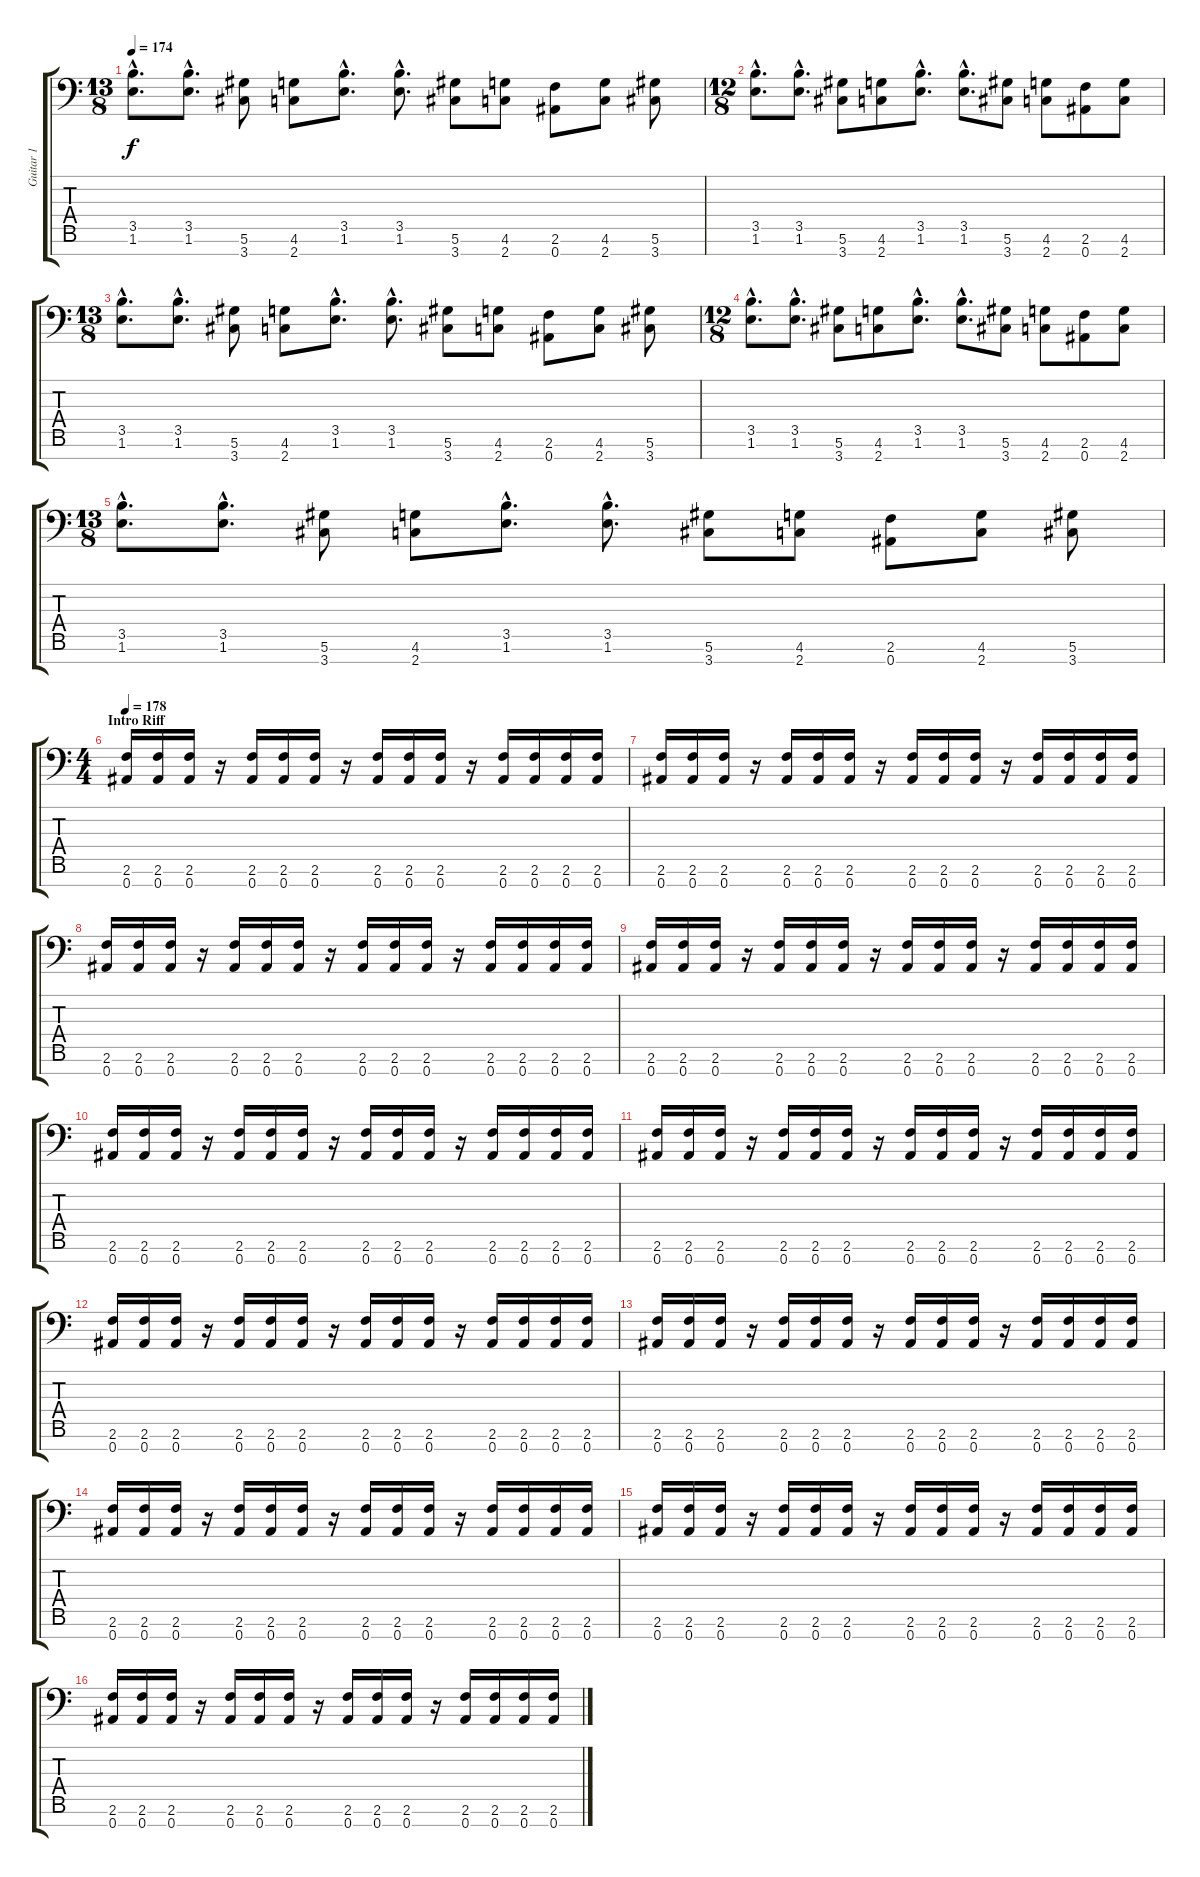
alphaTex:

\track ("Guitar 1" "Guitar 1") {instrument distortionguitar}
\staff {score tabs}
\tuning (Eb4 Bb3 Gb3 Db3 Ab2 Eb2 Bb1) {hide}
\ts (13 8)
\tempo 174
\clef f4
\ks c
(3.5{hac} 1.6{hac}).8{d dy f} (3.5{hac} 1.6{hac}).8{d} (5.6 3.7).8 (4.6 2.7).8 (3.5{hac} 1.6{hac}).8{d} (3.5{hac} 1.6{hac}).8{d} (5.6 3.7).8 (4.6 2.7).8 (2.6 0.7).8 (4.6 2.7).8 (5.6 3.7).8 |
\ts (12 8)
(3.5{hac} 1.6{hac}).8{d} (3.5{hac} 1.6{hac}).8{d} (5.6 3.7).8 (4.6 2.7).8 (3.5{hac} 1.6{hac}).8{d} (3.5{hac} 1.6{hac}).8{d} (5.6 3.7).8 (4.6 2.7).8 (2.6 0.7).8 (4.6 2.7).8 |
\ts (13 8)
(3.5{hac} 1.6{hac}).8{d} (3.5{hac} 1.6{hac}).8{d} (5.6 3.7).8 (4.6 2.7).8 (3.5{hac} 1.6{hac}).8{d} (3.5{hac} 1.6{hac}).8{d} (5.6 3.7).8 (4.6 2.7).8 (2.6 0.7).8 (4.6 2.7).8 (5.6 3.7).8 |
\ts (12 8)
(3.5{hac} 1.6{hac}).8{d} (3.5{hac} 1.6{hac}).8{d} (5.6 3.7).8 (4.6 2.7).8 (3.5{hac} 1.6{hac}).8{d} (3.5{hac} 1.6{hac}).8{d} (5.6 3.7).8 (4.6 2.7).8 (2.6 0.7).8 (4.6 2.7).8 |
\ts (13 8)
(3.5{hac} 1.6{hac}).8{d} (3.5{hac} 1.6{hac}).8{d} (5.6 3.7).8 (4.6 2.7).8 (3.5{hac} 1.6{hac}).8{d} (3.5{hac} 1.6{hac}).8{d} (5.6 3.7).8 (4.6 2.7).8 (2.6 0.7).8 (4.6 2.7).8 (5.6 3.7).8 |
\ts (4 4)
\section ("" "Intro Riff")
\tempo 178
(2.6 0.7).16 (2.6 0.7).16 (2.6 0.7).16 r.16 (2.6 0.7).16 (2.6 0.7).16 (2.6 0.7).16 r.16 (2.6 0.7).16 (2.6 0.7).16 (2.6 0.7).16 r.16 (2.6 0.7).16 (2.6 0.7).16 (2.6 0.7).16 (2.6 0.7).16 |
(2.6 0.7).16 (2.6 0.7).16 (2.6 0.7).16 r.16 (2.6 0.7).16 (2.6 0.7).16 (2.6 0.7).16 r.16 (2.6 0.7).16 (2.6 0.7).16 (2.6 0.7).16 r.16 (2.6 0.7).16 (2.6 0.7).16 (2.6 0.7).16 (2.6 0.7).16 |
(2.6 0.7).16 (2.6 0.7).16 (2.6 0.7).16 r.16 (2.6 0.7).16 (2.6 0.7).16 (2.6 0.7).16 r.16 (2.6 0.7).16 (2.6 0.7).16 (2.6 0.7).16 r.16 (2.6 0.7).16 (2.6 0.7).16 (2.6 0.7).16 (2.6 0.7).16 |
(2.6 0.7).16 (2.6 0.7).16 (2.6 0.7).16 r.16 (2.6 0.7).16 (2.6 0.7).16 (2.6 0.7).16 r.16 (2.6 0.7).16 (2.6 0.7).16 (2.6 0.7).16 r.16 (2.6 0.7).16 (2.6 0.7).16 (2.6 0.7).16 (2.6 0.7).16 |
(2.6 0.7).16 (2.6 0.7).16 (2.6 0.7).16 r.16 (2.6 0.7).16 (2.6 0.7).16 (2.6 0.7).16 r.16 (2.6 0.7).16 (2.6 0.7).16 (2.6 0.7).16 r.16 (2.6 0.7).16 (2.6 0.7).16 (2.6 0.7).16 (2.6 0.7).16 |
(2.6 0.7).16 (2.6 0.7).16 (2.6 0.7).16 r.16 (2.6 0.7).16 (2.6 0.7).16 (2.6 0.7).16 r.16 (2.6 0.7).16 (2.6 0.7).16 (2.6 0.7).16 r.16 (2.6 0.7).16 (2.6 0.7).16 (2.6 0.7).16 (2.6 0.7).16 |
(2.6 0.7).16 (2.6 0.7).16 (2.6 0.7).16 r.16 (2.6 0.7).16 (2.6 0.7).16 (2.6 0.7).16 r.16 (2.6 0.7).16 (2.6 0.7).16 (2.6 0.7).16 r.16 (2.6 0.7).16 (2.6 0.7).16 (2.6 0.7).16 (2.6 0.7).16 |
(2.6 0.7).16 (2.6 0.7).16 (2.6 0.7).16 r.16 (2.6 0.7).16 (2.6 0.7).16 (2.6 0.7).16 r.16 (2.6 0.7).16 (2.6 0.7).16 (2.6 0.7).16 r.16 (2.6 0.7).16 (2.6 0.7).16 (2.6 0.7).16 (2.6 0.7).16 |
(2.6 0.7).16 (2.6 0.7).16 (2.6 0.7).16 r.16 (2.6 0.7).16 (2.6 0.7).16 (2.6 0.7).16 r.16 (2.6 0.7).16 (2.6 0.7).16 (2.6 0.7).16 r.16 (2.6 0.7).16 (2.6 0.7).16 (2.6 0.7).16 (2.6 0.7).16 |
(2.6 0.7).16 (2.6 0.7).16 (2.6 0.7).16 r.16 (2.6 0.7).16 (2.6 0.7).16 (2.6 0.7).16 r.16 (2.6 0.7).16 (2.6 0.7).16 (2.6 0.7).16 r.16 (2.6 0.7).16 (2.6 0.7).16 (2.6 0.7).16 (2.6 0.7).16 |
(2.6 0.7).16 (2.6 0.7).16 (2.6 0.7).16 r.16 (2.6 0.7).16 (2.6 0.7).16 (2.6 0.7).16 r.16 (2.6 0.7).16 (2.6 0.7).16 (2.6 0.7).16 r.16 (2.6 0.7).16 (2.6 0.7).16 (2.6 0.7).16 (2.6 0.7).16
